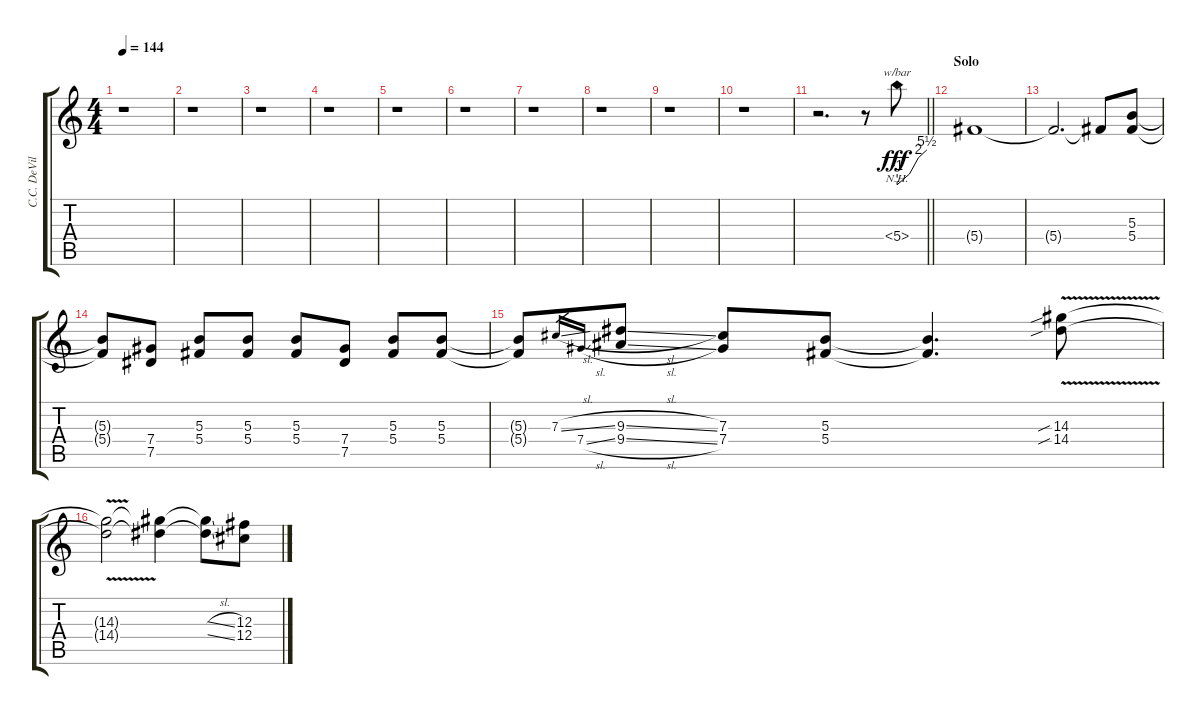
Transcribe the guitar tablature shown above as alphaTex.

\track ("C.C. DeVille - Lead Guitar" "C.C. DeVil") {instrument distortionguitar}
\staff {score tabs}
\tuning (Eb4 Bb3 Gb3 Db3 Ab2 Eb2) {hide}
\ts (4 4)
\tempo 144
\clef g2
\ks c
r.1{dy fff} |
r.1 |
r.1 |
r.1 |
r.1 |
r.1 |
r.1 |
r.1 |
r.1 |
r.1 |
\barLineRight lightlight
r.2{d} r.8 5.4{nh}.8{tbe (custom default 0 -4 25 0 43 8 60 22)} |
\section ("" "Solo")
5.4{t}.1 |
5.4{t}.2{d} 5.4{t}.8 (5.3 5.4).8 |
(5.3{t} 5.4{t}).8 (7.4 7.5).8 (5.3 5.4).8 (5.3 5.4).8 (5.3 5.4).8 (7.4 7.5).8 (5.3 5.4).8 (5.3 5.4).8 |
(5.3{t} 5.4{t}).8 7.3{sl}.16{gr} 7.4{sl}.16{gr} (9.3{sl} 9.4{sl}).8 (7.3 7.4).8 (5.3 5.4).8 (5.3{t} 5.4{t}).4{d} (14.3{v sib} 14.4{v sib}).8 |
(14.3{t} 14.4{t}).2 (14.3{t} 14.4{t}).4 (14.3{sl t} 14.4{sl t}).8 (12.3 12.4).8
